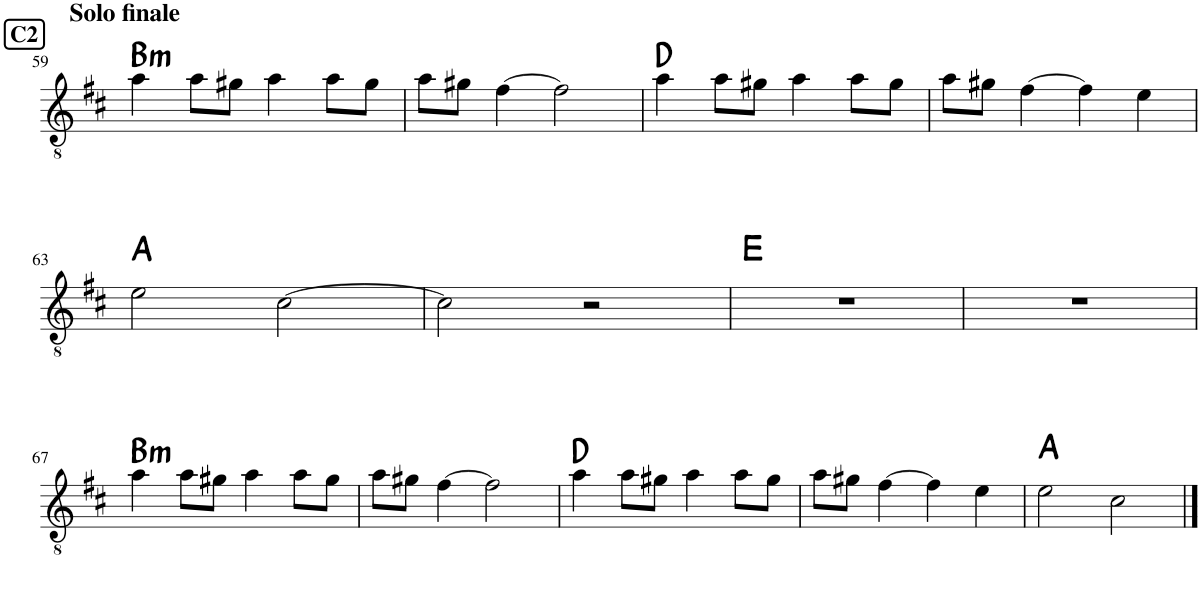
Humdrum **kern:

**kern	**harte
*part1	*part1
*staff1	*
*I"Classical Guitar	*
*I'Guit.	*
!!LO:PB:g=z
*clefGv2	*
*k[f#c#]	*
*M4/4	*
!!LO:REH:place=s1:a:B:cj:fs=11:t=C2
=59	=59
!LO:TX:a:B:t=Solo finale	!LO:H:kt=m
4a\	B:min
8a\L	.
8g#X\J	.
4a\	.
8a\L	.
8g#\J	.
=60	=60
8a\L	.
8g#X\J	.
[4f#\	.
2f#\]	.
=61	=61
4a\	D:maj
8a\L	.
8g#X\J	.
4a\	.
8a\L	.
8g#\J	.
=62	=62
8a\L	.
8g#X\J	.
[4f#\	.
4f#\]	.
4e\	.
!!LO:LB:g=z
=63	=63
2e\	A:maj
[2c#\	.
=64	=64
2c#\]	.
2r	.
=65	=65
1r	E:maj
=66	=66
1r	.
!!LO:LB:g=z
=67	=67
!	!LO:H:kt=m
4a\	B:min
8a\L	.
8g#X\J	.
4a\	.
8a\L	.
8g#\J	.
=68	=68
8a\L	.
8g#X\J	.
[4f#\	.
2f#\]	.
=69	=69
4a\	D:maj
8a\L	.
8g#X\J	.
4a\	.
8a\L	.
8g#\J	.
=70	=70
8a\L	.
8g#X\J	.
[4f#\	.
4f#\]	.
4e\	.
=71	=71
2e\	A:maj
2c#\	.
==	==
*-	*-
